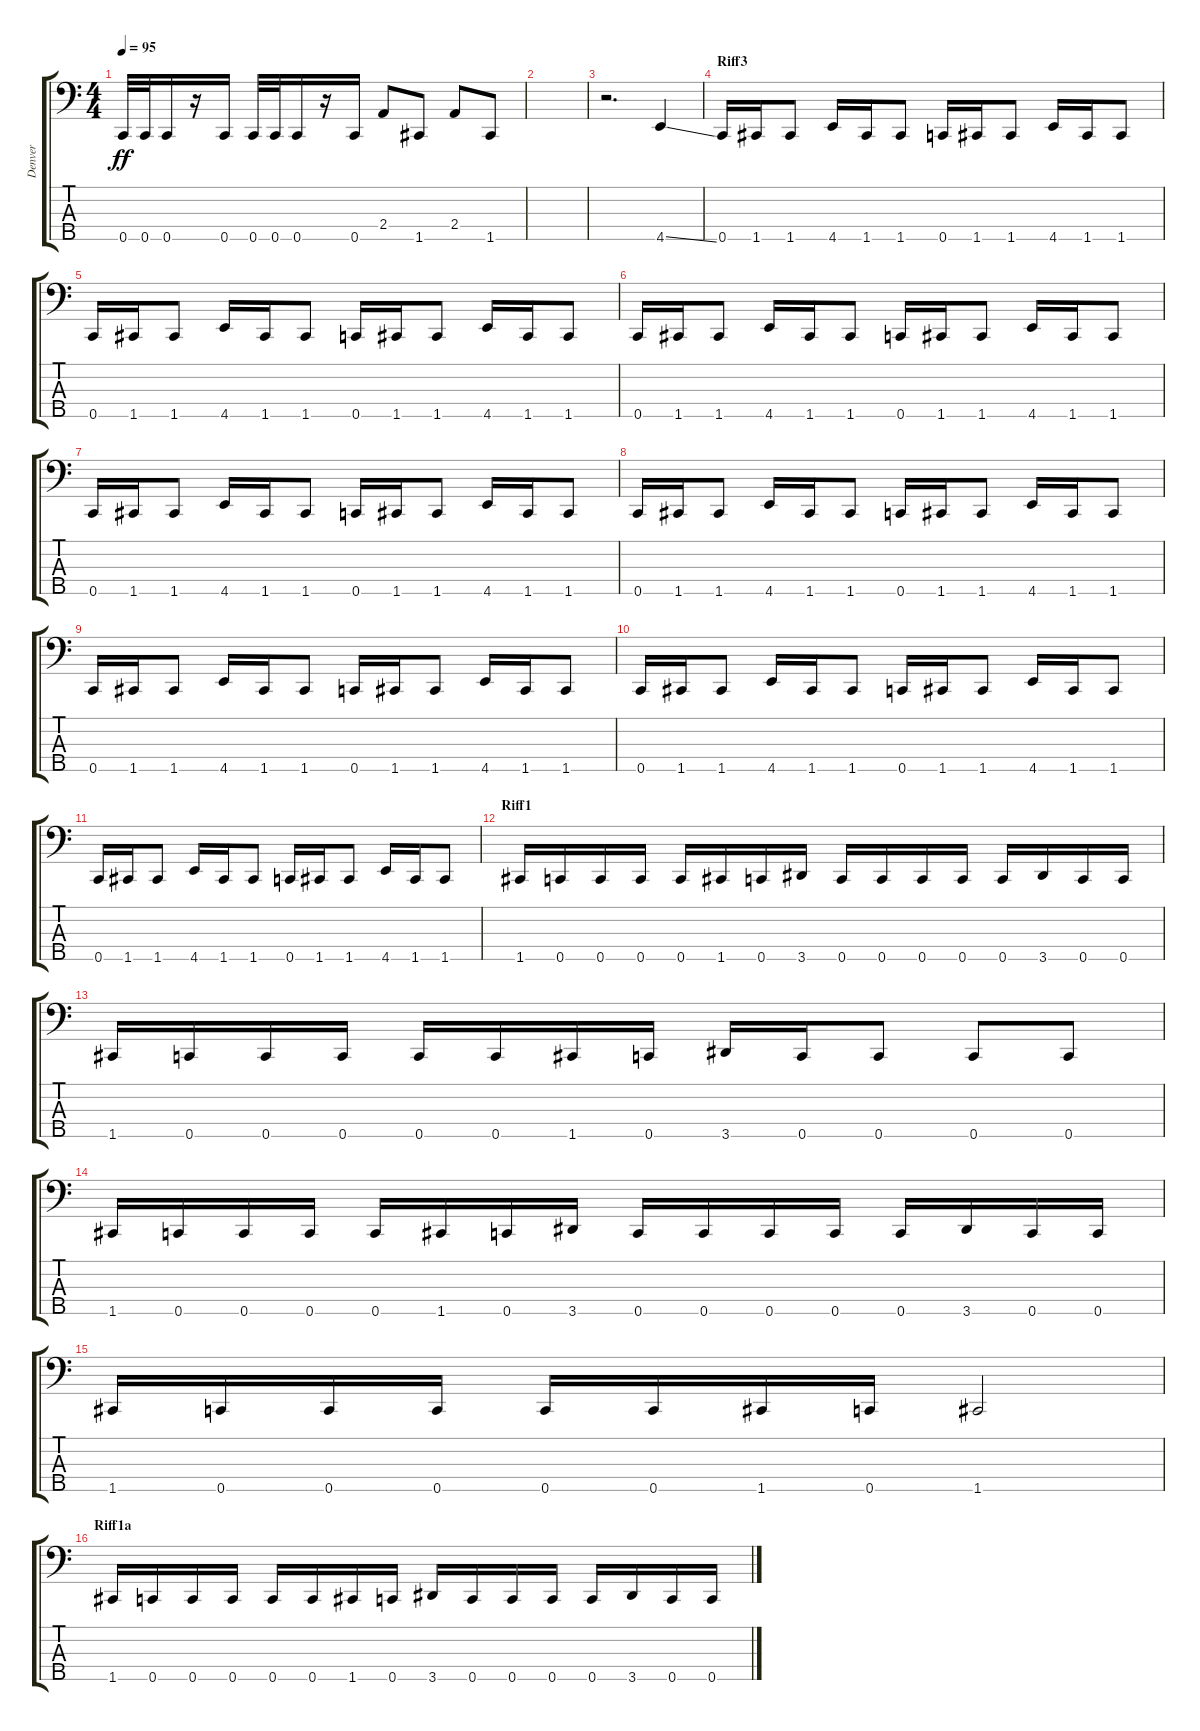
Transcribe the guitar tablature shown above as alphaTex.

\track ("Denver" "Denver") {instrument electricbasspick}
\staff {score tabs}
\tuning (Bb2 F2 C2 G1 C1) {hide}
\ts (4 4)
\tempo 95
\clef f4
\ks c
0.5.32{dy ff} 0.5.32 0.5.16 r.16 0.5.16 0.5.32 0.5.32 0.5.16 r.16 0.5.16 2.4.8 1.5.8 2.4.8 1.5.8 |
|
r.2{d} 4.5{ss}.4 |
\section ("" "Riff3")
0.5.16 1.5.16 1.5.8 4.5.16 1.5.16 1.5.8 0.5.16 1.5.16 1.5.8 4.5.16 1.5.16 1.5.8 |
0.5.16 1.5.16 1.5.8 4.5.16 1.5.16 1.5.8 0.5.16 1.5.16 1.5.8 4.5.16 1.5.16 1.5.8 |
0.5.16 1.5.16 1.5.8 4.5.16 1.5.16 1.5.8 0.5.16 1.5.16 1.5.8 4.5.16 1.5.16 1.5.8 |
0.5.16 1.5.16 1.5.8 4.5.16 1.5.16 1.5.8 0.5.16 1.5.16 1.5.8 4.5.16 1.5.16 1.5.8 |
0.5.16 1.5.16 1.5.8 4.5.16 1.5.16 1.5.8 0.5.16 1.5.16 1.5.8 4.5.16 1.5.16 1.5.8 |
0.5.16 1.5.16 1.5.8 4.5.16 1.5.16 1.5.8 0.5.16 1.5.16 1.5.8 4.5.16 1.5.16 1.5.8 |
0.5.16 1.5.16 1.5.8 4.5.16 1.5.16 1.5.8 0.5.16 1.5.16 1.5.8 4.5.16 1.5.16 1.5.8 |
0.5.16 1.5.16 1.5.8 4.5.16 1.5.16 1.5.8 0.5.16 1.5.16 1.5.8 4.5.16 1.5.16 1.5.8 |
\section ("" "Riff1")
1.5.16 0.5.16 0.5.16 0.5.16 0.5.16 1.5.16 0.5.16 3.5.16 0.5.16 0.5.16 0.5.16 0.5.16 0.5.16 3.5.16 0.5.16 0.5.16 |
1.5.16 0.5.16 0.5.16 0.5.16 0.5.16 0.5.16 1.5.16 0.5.16 3.5.16 0.5.16 0.5.8 0.5.8 0.5.8 |
1.5.16 0.5.16 0.5.16 0.5.16 0.5.16 1.5.16 0.5.16 3.5.16 0.5.16 0.5.16 0.5.16 0.5.16 0.5.16 3.5.16 0.5.16 0.5.16 |
1.5.16 0.5.16 0.5.16 0.5.16 0.5.16 0.5.16 1.5.16 0.5.16 1.5.2 |
\section ("" "Riff1a")
1.5.16 0.5.16 0.5.16 0.5.16 0.5.16 0.5.16 1.5.16 0.5.16 3.5.16 0.5.16 0.5.16 0.5.16 0.5.16 3.5.16 0.5.16 0.5.16
